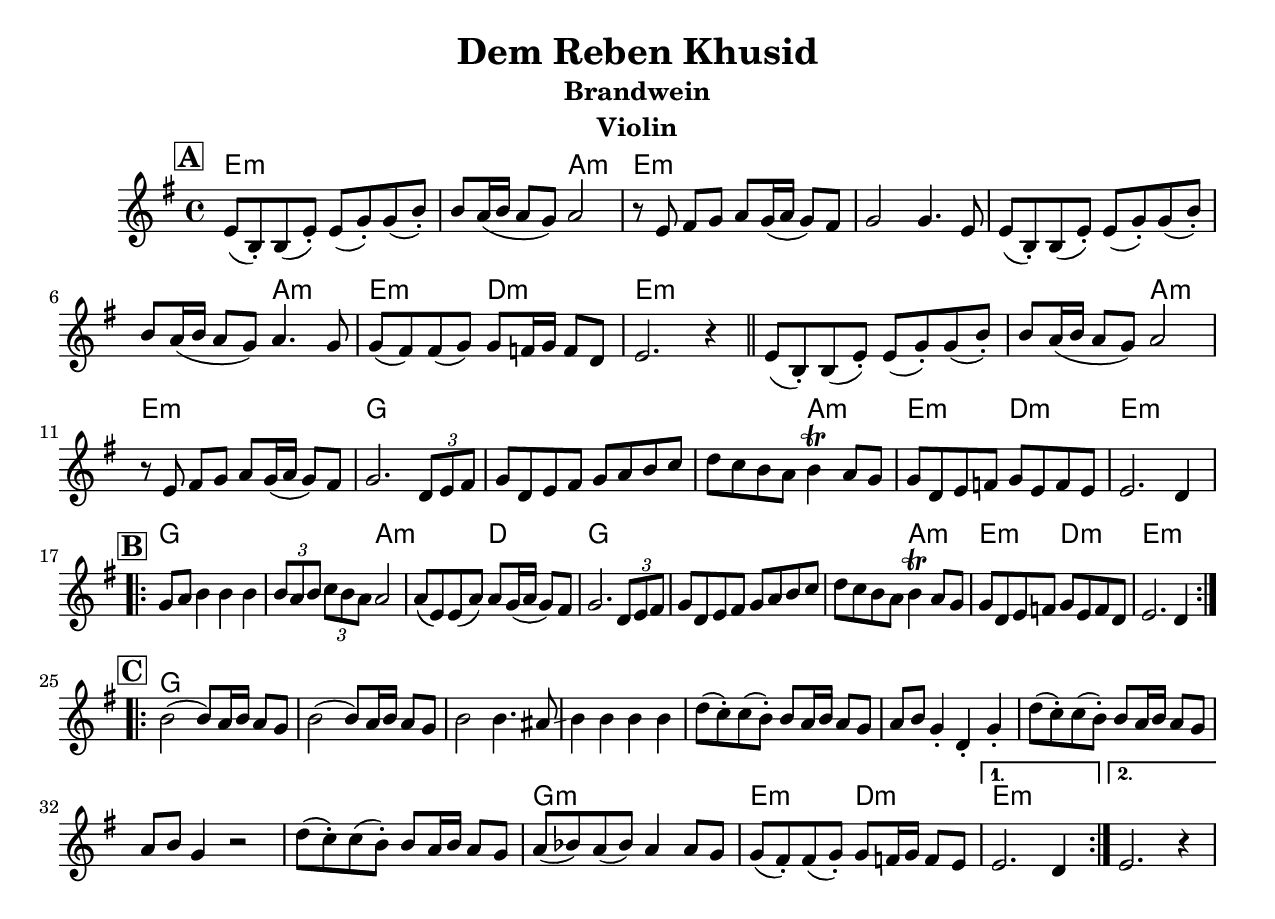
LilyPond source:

\version "2.24.0"
\include "english.ly"
%\pointAndClickOff
\paper{
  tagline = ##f
  print-all-headers = ##t
  #(set-paper-size "letter")
}
date = #(strftime "%d-%m-%Y" (localtime (current-time)))

%\markup{ \italic{ " Updated " \date  }  }

%\markup{ Got something to say? }

global = {
  \clef treble
  \key e \minor
  \time 4/4
  \set Score.rehearsalMarkFormatter = \version "2.24.0"#format-mark-box-alphabet
}

%#################################### Melody ########################
melody = \relative c' {
  \global
  %\partial 16*3 a16 d f   %lead in notes
  \mark \default
  e8 (b-.) b (e-.) e(g-.) g(b-.)  |
  b8 a16(b a8 g) a2
  r8 e fs [g ]a g16( a g8 ) fs |
  g2 g4. e8
  \version "2.24.0"
  e8 (b-.) b (e-.) e(g-.) g(b-.)  |
  b8 a16(b a8 g) a4. g8|
  g8(fs) fs(g) g f16 g f8 d
  e2. r4 \bar "||"

  e8 (b-.) b (e-.) e(g-.) g(b-.)  |
  b8 a16(b a8 g) a2
  r8 e fs [g ]a g16( a g8 ) fs |
  g2. \tuplet 3/2 {d8 e fs}|

  g8 d e fs g a b c
  d8 c b a b4\trill a8 g|
  g8 d e f g e f e
  e2. d4
  \break
  \repeat volta 2{
    \mark \default
    g8 a b4 b b
    \tuplet 3/2 {b8 a b} \tuplet 3/2{c b a} a2|
    a8(e) e(a) a g16( a g8) fs|
    g2. \tuplet 3/2{d8 e fs}
    g8 d e fs g a b c

    d8 c b a b4 \trill a8 g
    g8 d e f g e f d
    e2. d4

  }
  \break

  \repeat volta 2{
    \mark \default
    \repeat unfold 2{
      b'2(b8) a16 b a8 g|
    }

    b2 b4.\glissando as8-  %slide stuff
    \glissando
    b4 b b b
    d8(c-.) c(b-.) b a16 b a8 g|
    a8 b g4-. d-. g-.

    d'8(c-.) c(b-.) b a16 b a8 g|
    a8 b g4 r2
    d'8(c-.) c(b-.) b a16 b a8 g|
    a8(bf) a(bf) a4 a8 g
    g8(fs-.) fs (g-.) g f16 g f8 e

  }

  \alternative { {e2. d4 }{e2. r4 } }

}
%################################# Lyrics #####################
%\addlyrics{  }
%################################# Chords #######################
harmonies = \chordmode {
  e2*3:m
  a2:m
  e2*7:m
  a2:m
  e2:m d2:m
  e2*5:m  %bar
  a2:m
  e1:m
  g2*5
  a2:m
  e2:m
  d2:m
  e1:m
  %B section
  g2*3
  a2*2:m
  d2
  g2*5
  a2:m
  e2:m
  d2:m
  e1:m
  %last section
  g1*9
  g1:m
  e2:m
  d2:m
  e1*2:m
  %end section
}

\score {
  <<
    \new ChordNames {
      \set chordChanges = ##f
      \harmonies
    }
    \new Staff
    \melody
  >>
  \header{
    title= "Dem Reben Khusid"
    subtitle="Brandwein"
    composer= ""
    instrument = "Violin"
    arranger=  ""
  }
  \midi{\tempo 4 = 120}
  \layout{indent = 1.0\cm}
}
%{
  % more verses:
  \markup{}
  \markup {
  \fill-line {
  \hspace #0.1 % distance from lefempire plan copay code dt margin
  \column {
  \line { "1."
  \column {
  ""
  }
  }
  \hspace #0.2 % vertical distance between verses
  \line { "2."
  \column {
  ""
  }
  }
  }
  \hspace #0.1  % horiz. distance between columns
  \column {
  \line { "3."
  \column {
  ""
  }
  }
  \hspace #0.2 % distance between verses
  \line { "4."
  \column {
  ""
  }
  }
  }
  \hspace #0.1 % distance to right margin
  }
  }

%}
